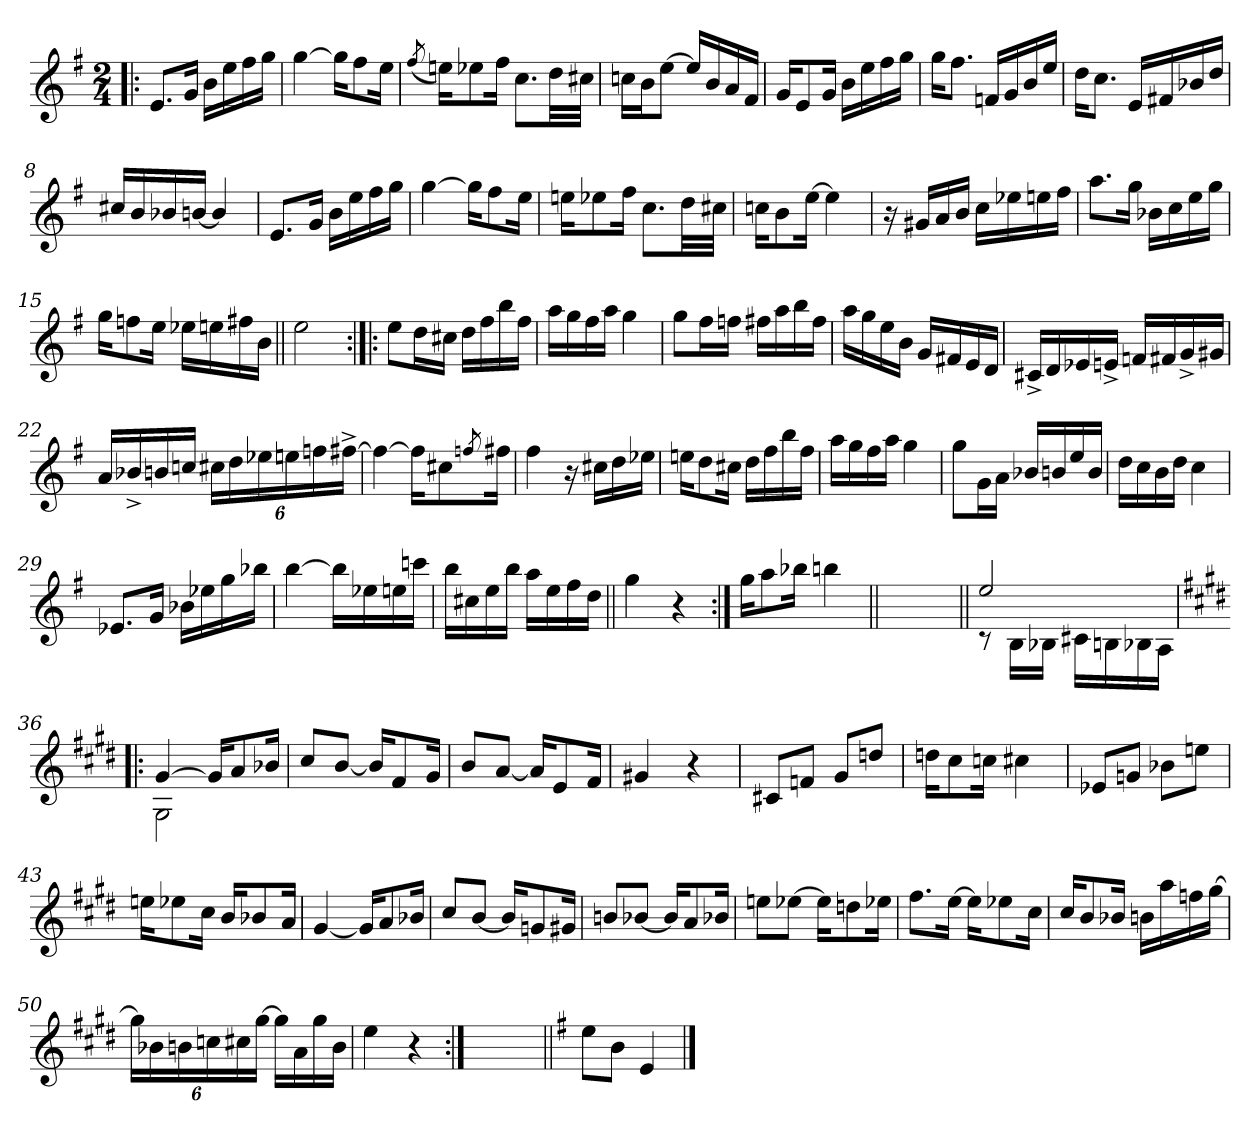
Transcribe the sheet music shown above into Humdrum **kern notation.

**kern
*part1
*staff1
*clefG2
*k[f#]
*G:
*M2/4
=1!|:
8.e/L
16g/Jk
16b\LL
16ee\
16ff#\
16gg\JJ
=2
[4gg\
16gg\KL]
8ff#\
16ee\Jk
=3
(<8qff#/
16een\KL)
8ee-X\
16ff#\Jk
8.cc\L
32dd\LL
32cc#X\JJJ
=4
16ccn\LL
16b\J
[8ee\J
16een/LL]
16b/
16a/
16f#/JJ
!!LO:LB:g=z
=5
16g/KL
8e/
16g/Jk
16b\LL
16ee\
16ff#\
16gg\JJ
=6
16gg\KL
8.ff#\J
16fn/LL
16g/
16b/
16ee/JJ
=7
16dd\KL
8.cc\J
16e/LL
16f#X/
16b-X/
16dd/JJ
=8
16cc#X/LL
16b/
16b-X/
[16bn/JJ
4b/]
!!LO:LB:g=z
=9
8.e/L
16g/Jk
16b\LL
16ee\
16ff#\
16gg\JJ
=10
[4gg\
16gg\KL]
8ff#\
16ee\Jk
=11
16een\KL
8ee-X\
16ff#\Jk
8.cc\L
32dd\LL
32cc#X\JJJ
=12
16ccn\KL
8b\
[16ee\Jk
4ee\]
!!LO:LB:g=z
=13
16r
16g#X/LL
16a/
16b/JJ
16cc\LL
16ee-X\
16een\
16ff#\JJ
=14
8.aa\L
16gg\Jk
16b-X\LL
16cc\
16ee\
16gg\JJ
=15
16gg\KL
8ffn\
16ee\Jk
16ee-X\LL
16een\
16ff#X\
16b\JJ
=16||
2ee\
!!LO:LB:g=z
=17:|!|:
8ee\L
16dd\L
16cc#X\JJ
16dd\LL
16ff#\
16bb\
16ff#\JJ
=18
16aa\LL
16gg\
16ff#\
16aa\JJ
4gg\
=19
8gg\L
16ff#\L
16ffn\JJ
16ff#X\LL
16aa\
16bb\
16ff#\JJ
=20
16aa\LL
16gg\
16ee\
16b\JJ
16g/LL
16f#X/
16e/
16d/JJ
=21
16c#X^</LL
16d/
16e-X/
16en^</JJ
16fn/LL
16f#X/
16g^</
16g#X/JJ
!!LO:LB:g=z
=22
16a/LL
16b-X^</
16bn/
16ccn/JJ
24cc#X\LL
24dd\
24ee-X\
24een\
24ffn\
[24ff#X^>\JJ
=23
4ff#\_
16ff#\KL]
8cc#X\
8qffn/
16ff#X\Jk
=24
4ff#\
16r
16cc#X\LL
16dd\
16ee-X\JJ
=25
16een\KL
8dd\
16cc#X\Jk
16dd\LL
16ff#\
16bb\
16ff#\JJ
!!LO:LB:g=z
=26
16aa\LL
16gg\
16ff#\
16aa\JJ
4gg\
=27
8gg\L
16g\L
16a\JJ
16b-X/LL
16bn/
16ee/
16b/JJ
=28
16dd\LL
16cc\
16b\
16dd\JJ
4cc\
=29
8.e-X/L
16g/Jk
16b-X\LL
16ee-X\
16gg\
16bb-X\JJ
=30
[4bb\
16bb\LL]
16ee-X\
16een\
16cccn\JJ
!!LO:LB:g=z
=31
16bb\LL
16cc#X\
16ee\
16bb\JJ
16aa\LL
16ee\
16ff#\
16dd\JJ
=32||
4gg\
4r
=33:|!
16gg\KL
8aa\
16bb-X\Jk
4bbn\
=34||
2ryy
=35||
*^
2ee/	8rc
.	16B\LL
.	16B-X\JJ
.	16c#X\LL
.	16Bn\
.	16B-X\
.	16A\JJ
!!LO:LB:g=z	!!
=36!|:	=36!|:
*k[f#c#g#d#]	*
*E:	*
[>4g#/	2G#\
16g#/KL]	.
8a/	.
16b-X/Jk	.
*v	*v
=37
8cc#/L
[8b/J
16b/KL]
8f#/
16g#/Jk
=38
8b/L
[8a/J
16a/KL]
8e/
16f#/Jk
=39
4g#X/
4r
=40
8c#X/L
8fn/J
8g#/L
8ddn/J
!!LO:LB:g=z
=41
16ddn\KL
8cc#\
16ccn\Jk
4cc#X\
=42
8e-X/L
8gn/J
8b-X\L
8een\J
=43
16een\KL
8ee-X\
16cc#\Jk
16b/KL
8b-X/
16a/Jk
=44
[4g#/
16g#/KL]
8a/
16b-X/Jk
=45
8cc#/L
[8b/J
16b/KL]
8gn/
16g#X/Jk
!!LO:LB:g=z
=46
8bn/L
[8b-X/J
16b-/KL]
8a/
16b-X/Jk
=47
8een\L
[8ee-X\J
16ee-\KL]
8ddn\
16ee-X\Jk
=48
8.ff#\L
[16ee\Jk
16ee\KL]
8ee-X\
16cc#\Jk
=49
16cc#/KL
8b/
16b-X/Jk
16bn\LL
16aa\
16ffn\
[16gg#\JJ
!!LO:LB:g=z
=50
24gg#\LL]
24b-X\
24bn\
24ccn\
24cc#X\
[24gg#\JJ
16gg#\LL]
16a\
16gg#\
16b\JJ
=51
4ee\
4r
=52:|!
2ryy
=53||
*k[f#]
*G:
8ee\L
8b\J
4e/
==
*-
